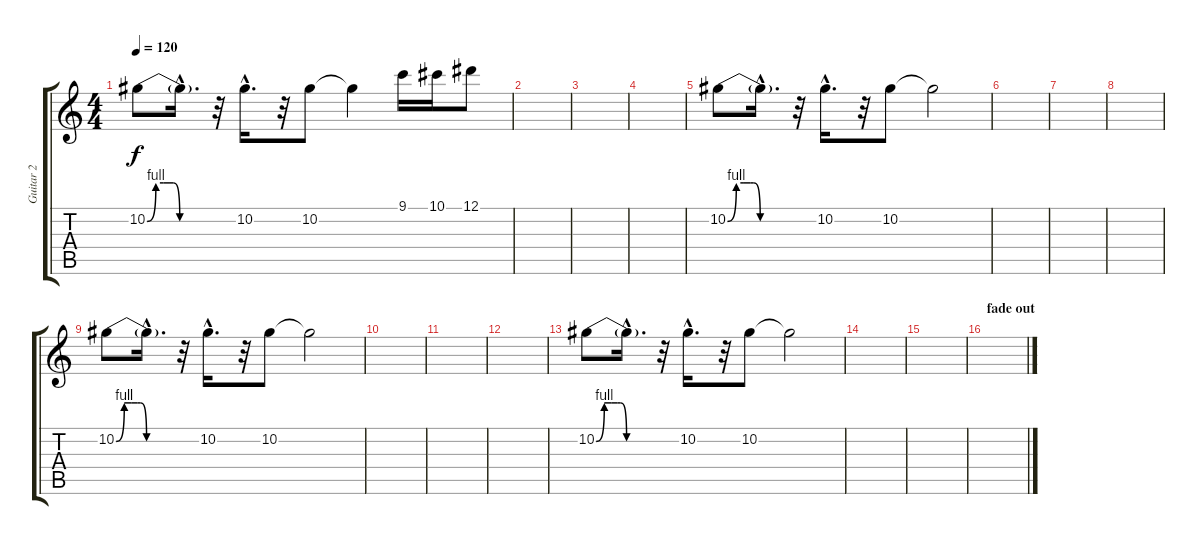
\track ("Guitar 2" "Guitar 2") {instrument electricguitarclean}
\staff {score tabs}
\tuning (Eb4 Bb3 Gb3 Db3 Ab2 Eb2) {hide}
\ts (4 4)
\tempo 120
\clef g2
\ks c
10.2{be (custom 0 0 8 4 15 4 21 4 24 4 30 0 45 0 60 0)}.8{dy f volume 12} 10.2{hac t}.16{d} r.32 10.2{hac}.16{d} r.32 10.2.8 10.2{t}.4 9.1.16 10.1.16 12.1.8 |
|
|
|
10.2{be (custom 0 0 8 4 15 4 21 4 24 4 30 0 45 0 60 0)}.8{volume 12} 10.2{hac t}.16{d} r.32 10.2{hac}.16{d} r.32 10.2.8 10.2{t}.2 |
|
|
|
10.2{be (custom 0 0 8 4 15 4 21 4 24 4 30 0 45 0 60 0)}.8{volume 12} 10.2{hac t}.16{d} r.32 10.2{hac}.16{d} r.32 10.2.8 10.2{t}.2 |
|
|
|
10.2{be (custom 0 0 8 4 15 4 21 4 24 4 30 0 45 0 60 0)}.8{volume 12} 10.2{hac t}.16{d} r.32 10.2{hac}.16{d} r.32 10.2.8 10.2{t}.2 |
|
|
\section ("" "fade out")
